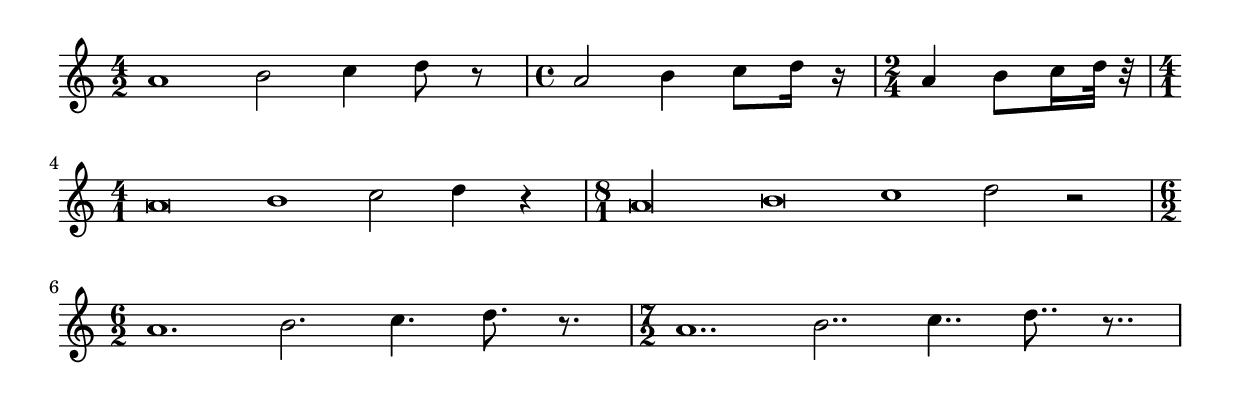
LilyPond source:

%% DO NOT EDIT this file manually; it is automatically
%% generated from LSR http://lsr.dsi.unimi.it
%% Make any changes in LSR itself, or in Documentation/snippets/new/ ,
%% and then run scripts/auxiliar/makelsr.py
%%
%% This file is in the public domain.
\version "2.14.2"

\header {
  lsrtags = "rhythms"

%% Translation of GIT committish: 1cda7b7b8219cb97399b8e7b56c1115aaf82c002
  texidocfr = "
@code{shiftDurations} permet de modifier la longueur des notes d'un
morceau.  Cette instruction prend deux arguments@tie{}: un coefficient
d'échelonnement (une puissance de deux) et un nombre de points
d'augmentation (entier positif).

"
  doctitlefr = "Changement automatique des durées"

  texidoc = "
<code>shiftDurations</code> can be used to change the note lengths of a
piece of music.  It takes two arguments - the scaling factor as a power
of two, and the number of dots to be added as a positive integer.

"
  doctitle = "Automatically change durations"
} % begin verbatim


\paper { indent = 0 }

music = \relative c'' { a1 b2 c4 d8 r }

\score {
  \new Voice {
    \time 4/2
    \music
    \time 4/4
    \shiftDurations #1 #0 { \music }
    \time 2/4
    \shiftDurations #2 #0 { \music }
    \time 4/1
    \shiftDurations #-1 #0 { \music }
    \time 8/1
    \shiftDurations #-2 #0 { \music }
    \time 6/2
    \shiftDurations #0 #1 { \music }
    \time 7/2
    \shiftDurations #0 #2 { \music }
  }
}
